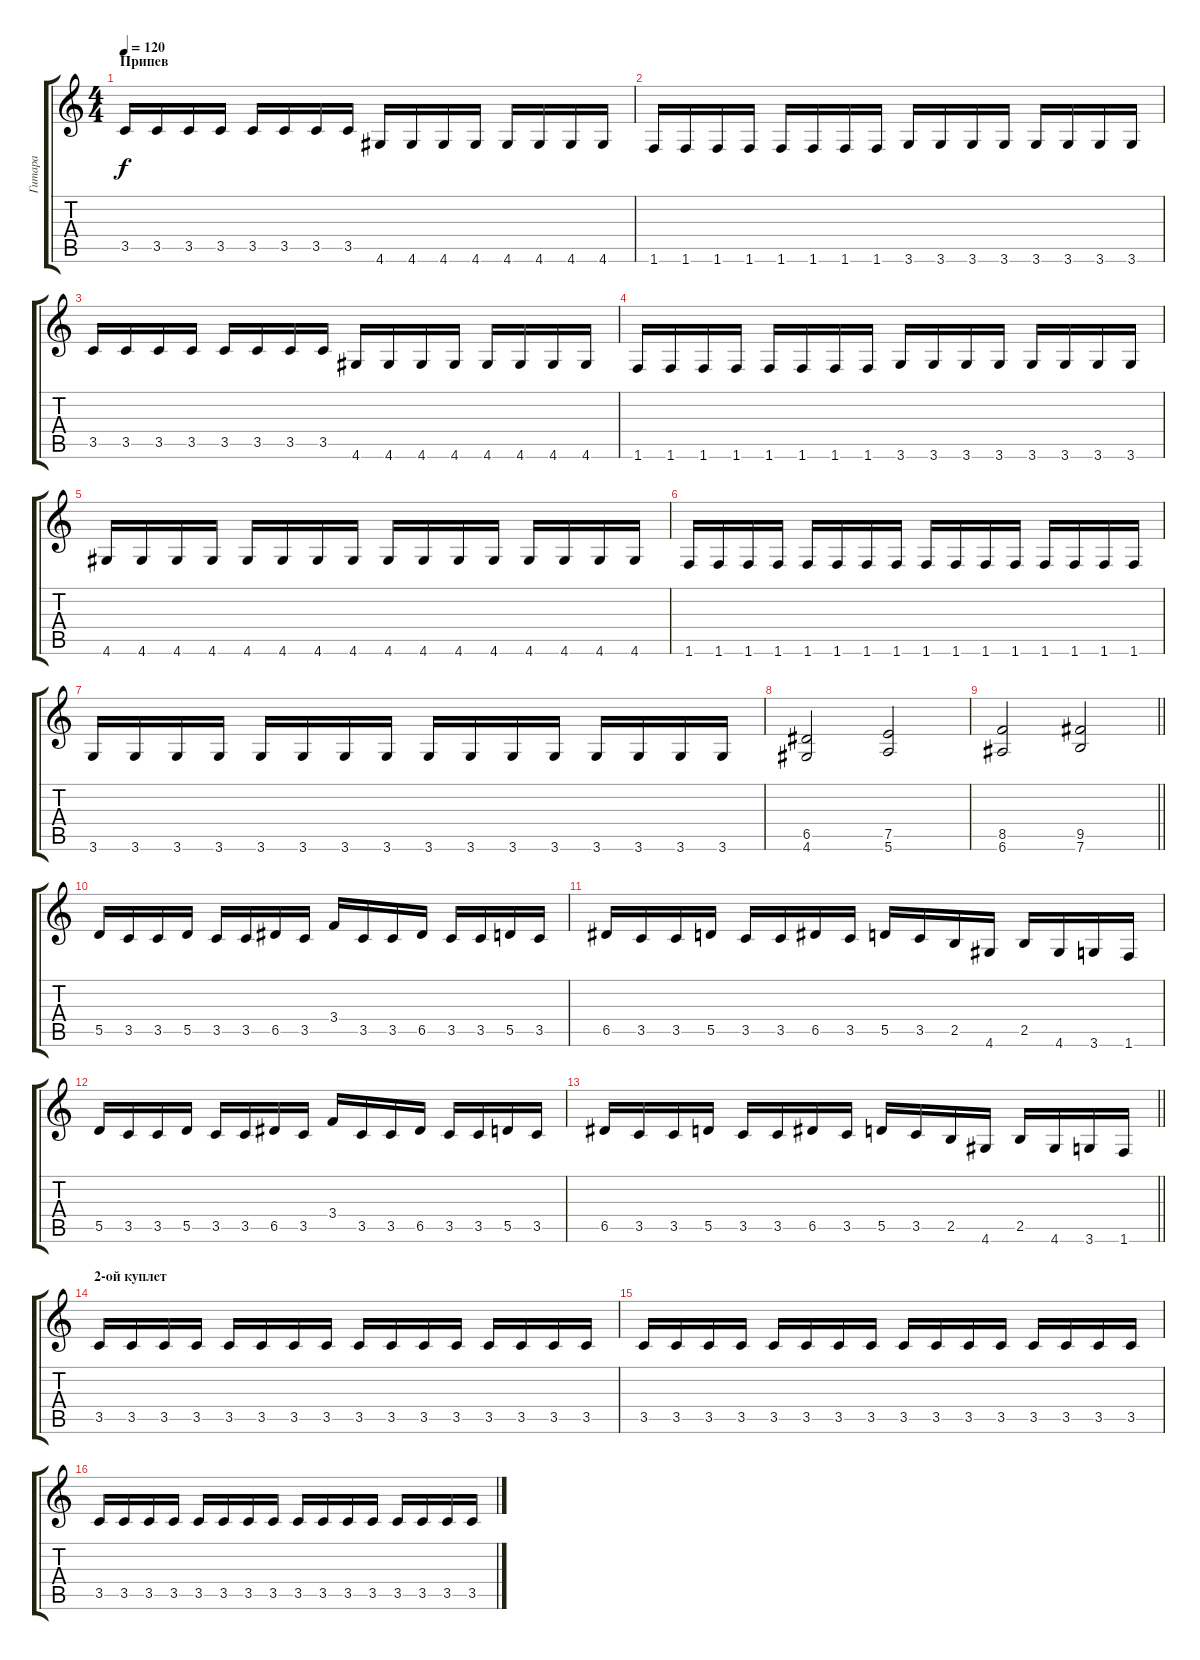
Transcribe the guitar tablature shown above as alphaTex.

\track ("Гитара" "Гитара") {instrument distortionguitar}
\staff {score tabs}
\tuning (E4 B3 G3 D3 A2 E2) {hide}
\ts (4 4)
\section ("" "Припев")
\tempo 120
\clef g2
\ks c
3.5.16{dy f} 3.5.16 3.5.16 3.5.16 3.5.16 3.5.16 3.5.16 3.5.16 4.6.16 4.6.16 4.6.16 4.6.16 4.6.16 4.6.16 4.6.16 4.6.16 |
1.6.16 1.6.16 1.6.16 1.6.16 1.6.16 1.6.16 1.6.16 1.6.16 3.6.16 3.6.16 3.6.16 3.6.16 3.6.16 3.6.16 3.6.16 3.6.16 |
3.5.16 3.5.16 3.5.16 3.5.16 3.5.16 3.5.16 3.5.16 3.5.16 4.6.16 4.6.16 4.6.16 4.6.16 4.6.16 4.6.16 4.6.16 4.6.16 |
1.6.16 1.6.16 1.6.16 1.6.16 1.6.16 1.6.16 1.6.16 1.6.16 3.6.16 3.6.16 3.6.16 3.6.16 3.6.16 3.6.16 3.6.16 3.6.16 |
4.6.16 4.6.16 4.6.16 4.6.16 4.6.16 4.6.16 4.6.16 4.6.16 4.6.16 4.6.16 4.6.16 4.6.16 4.6.16 4.6.16 4.6.16 4.6.16 |
1.6.16 1.6.16 1.6.16 1.6.16 1.6.16 1.6.16 1.6.16 1.6.16 1.6.16 1.6.16 1.6.16 1.6.16 1.6.16 1.6.16 1.6.16 1.6.16 |
3.6.16 3.6.16 3.6.16 3.6.16 3.6.16 3.6.16 3.6.16 3.6.16 3.6.16 3.6.16 3.6.16 3.6.16 3.6.16 3.6.16 3.6.16 3.6.16 |
(6.5 4.6).2 (7.5 5.6).2 |
\barLineRight lightlight
(8.5 6.6).2 (9.5 7.6).2 |
5.5.16 3.5.16 3.5.16 5.5.16 3.5.16 3.5.16 6.5.16 3.5.16 3.4.16 3.5.16 3.5.16 6.5.16 3.5.16 3.5.16 5.5.16 3.5.16 |
6.5.16 3.5.16 3.5.16 5.5.16 3.5.16 3.5.16 6.5.16 3.5.16 5.5.16 3.5.16 2.5.16 4.6.16 2.5.16 4.6.16 3.6.16 1.6.16 |
5.5.16 3.5.16 3.5.16 5.5.16 3.5.16 3.5.16 6.5.16 3.5.16 3.4.16 3.5.16 3.5.16 6.5.16 3.5.16 3.5.16 5.5.16 3.5.16 |
\barLineRight lightlight
6.5.16 3.5.16 3.5.16 5.5.16 3.5.16 3.5.16 6.5.16 3.5.16 5.5.16 3.5.16 2.5.16 4.6.16 2.5.16 4.6.16 3.6.16 1.6.16 |
\section ("" "2-ой куплет")
3.5.16 3.5.16 3.5.16 3.5.16 3.5.16 3.5.16 3.5.16 3.5.16 3.5.16 3.5.16 3.5.16 3.5.16 3.5.16 3.5.16 3.5.16 3.5.16 |
3.5.16 3.5.16 3.5.16 3.5.16 3.5.16 3.5.16 3.5.16 3.5.16 3.5.16 3.5.16 3.5.16 3.5.16 3.5.16 3.5.16 3.5.16 3.5.16 |
3.5.16 3.5.16 3.5.16 3.5.16 3.5.16 3.5.16 3.5.16 3.5.16 3.5.16 3.5.16 3.5.16 3.5.16 3.5.16 3.5.16 3.5.16 3.5.16
